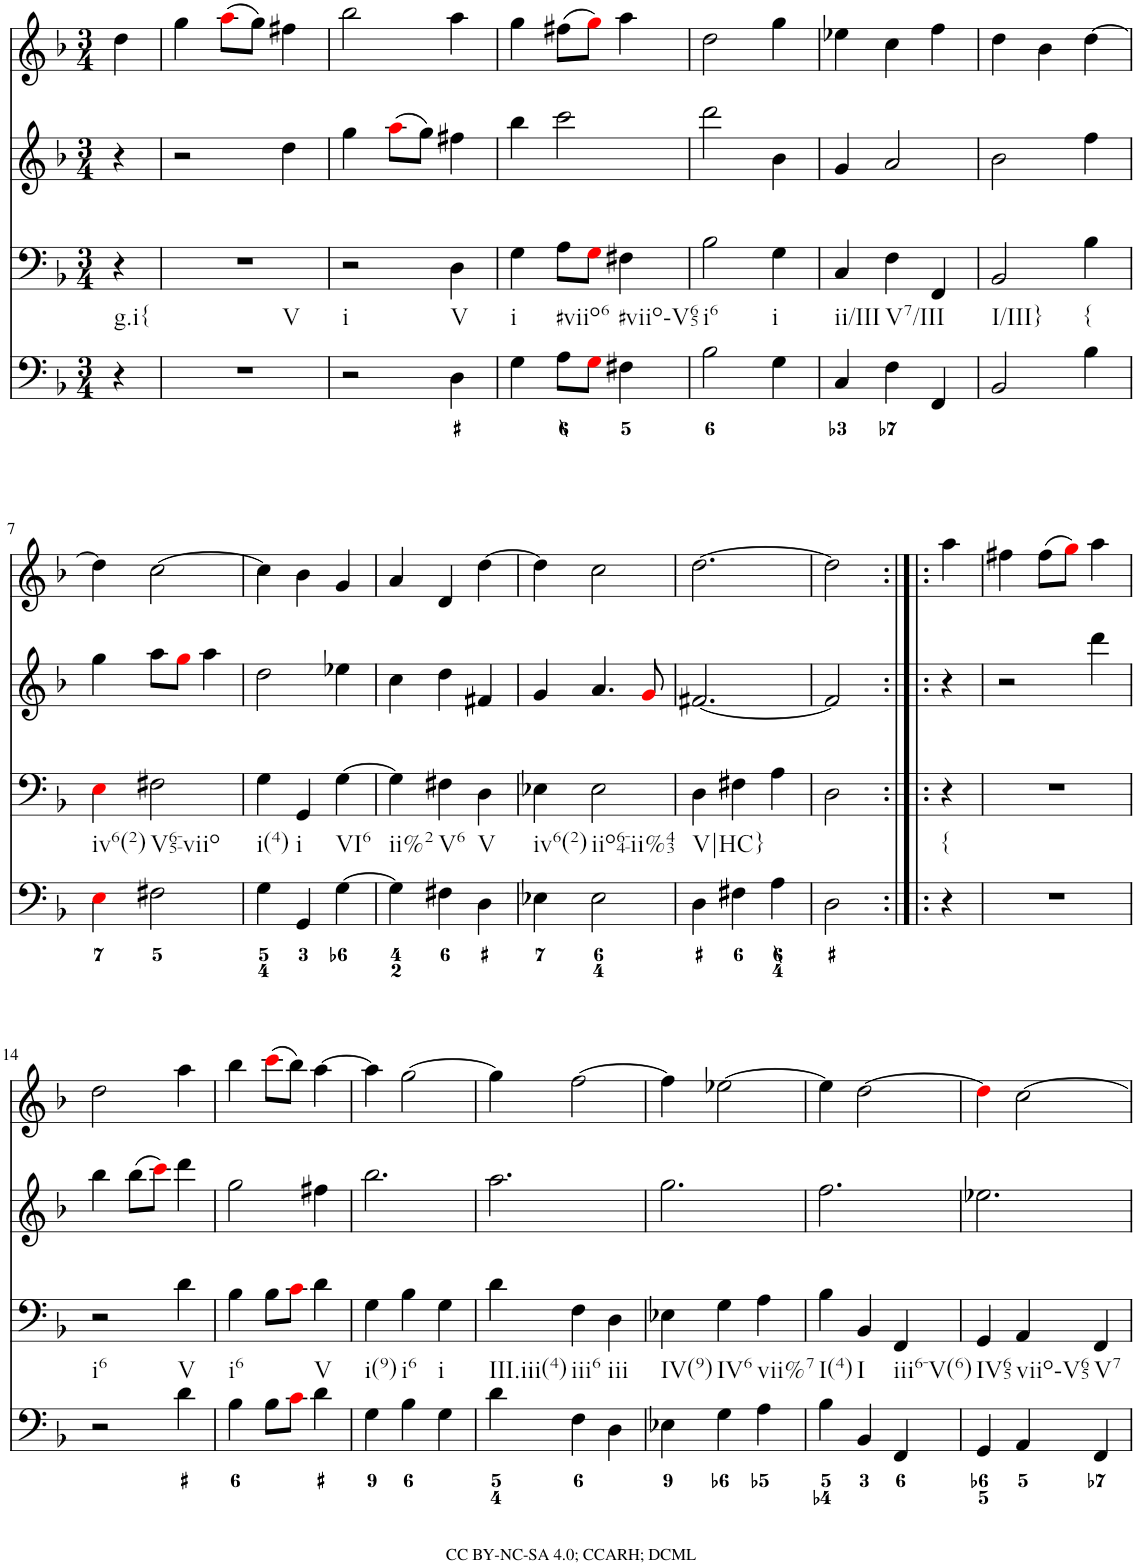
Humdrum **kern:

**kern	**kern	**kern	**kern
*part4	*part3	*part2	*part1
*staff4	*staff3	*staff2	*staff1
*I"Piano	*I"Piano	*I"Piano	*I"Piano
*I'Pno	*I'Pno	*I'Pno	*I'Pno
*clefF4	*clefF4	*clefG2	*clefG2
*k[b-]	*k[b-]	*k[b-]	*k[b-]
*d:	*d:	*d:	*d:
*M3/4	*M3/4	*M3/4	*M3/4
=	=	=	=
!	!LO:TX:b:t=g.i{	!	!
4r	4r	4r	4dd\
=1	=1	=1	=1
!	!LO:TX:b:t=V	!	!
2.r	2.r	2r	4gg\
.	.	.	(8aai\L
.	.	.	8gg\J)
.	.	4dd\	4ff#X\
=2	=2	=2	=2
!	!LO:TX:b:t=i	!	!
2r	2r	4gg\	2bb-\
.	.	(8aai\L	.
.	.	8gg\J)	.
!	!LO:TX:b:t=V	!	!
4D\	4D\	4ff#X\	4aa\
=3	=3	=3	=3
!	!LO:TX:b:t=i	!	!
4G\	4G\	4bb-\	4gg\
!	!LO:TX:b:t=#viio6	!	!
8A\L	8A\L	2ccc\	(8ff#X\L
8Gi\J	8Gi\J	.	8ggi\J)
!	!LO:TX:b:t=#viio-V65	!	!
4F#X\	4F#X\	.	4aa\
=4	=4	=4	=4
!	!LO:TX:b:t=i6	!	!
2B-\	2B-\	2ddd\	2dd\
!	!LO:TX:b:t=i	!	!
4G\	4G\	4b-\	4gg\
=5	=5	=5	=5
!	!LO:TX:b:t=ii/III	!	!
4C/	4C/	4g/	4ee-X\
!	!LO:TX:b:t=V7/III	!	!
4F\	4F\	2a/	4cc\
4FF/	4FF/	.	4ff\
=6	=6	=6	=6
!	!LO:TX:b:t=I/III}	!	!
2BB-/	2BB-/	2b-\	4dd\
.	.	.	4b-\
!	!LO:TX:b:t={	!	!
4B-\	4B-\	4ff\	[4dd\
!!LO:LB:g=z
=7	=7	=7	=7
!	!LO:TX:b:t=iv6(2)	!	!
4Ei\	4Ei\	4gg\	4dd\]
!	!LO:TX:b:t=V65-viio	!	!
2F#X\	2F#X\	8aa\L	[2cc\
.	.	8ggi\J	.
.	.	4aa\	.
=8	=8	=8	=8
!	!LO:TX:b:t=i(4)	!	!
4G\	4G\	2dd\	4cc\]
!	!LO:TX:b:t=i	!	!
4GG/	4GG/	.	4b-\
!	!LO:TX:b:t=VI6	!	!
[4G\	[4G\	4ee-X\	4g/
=9	=9	=9	=9
!	!LO:TX:b:t=ii%2	!	!
4G\]	4G\]	4cc\	4a/
!	!LO:TX:b:t=V6	!	!
4F#X\	4F#X\	4dd\	4d/
!	!LO:TX:b:t=V	!	!
4D\	4D\	4f#X/	[4dd\
=10	=10	=10	=10
!	!LO:TX:b:t=iv6(2)	!	!
4E-X\	4E-X\	4g/	4dd\]
!	!LO:TX:b:t=iio64-ii%43	!	!
2E-\	2E-\	4.a/	2cc\
.	.	8gi/	.
=11	=11	=11	=11
!	!LO:TX:b:t=V|HC}	!	!
4D\	4D\	[2.f#X/	[2.dd\
4F#X\	4F#X\	.	.
4A\	4A\	.	.
=12	=12	=12	=12
2D\	2D\	2f#/]	2dd\]
!	!LO:TX:b:t={	!	!
4r	4r	4r	4aa\
=13	=13	=13	=13
2.r	2.r	2r	4ff#X\
.	.	.	(8ff#\L
.	.	.	8ggi\J)
.	.	4ddd\	4aa\
!!LO:LB:g=z
=14	=14	=14	=14
!	!LO:TX:b:t=i6	!	!
2r	2r	4bb-\	2dd\
.	.	(8bb-\L	.
.	.	8ccci\J)	.
!	!LO:TX:b:t=V	!	!
4d\	4d\	4ddd\	4aa\
=15	=15	=15	=15
!	!LO:TX:b:t=i6	!	!
4B-\	4B-\	2gg\	4bb-\
8B-\L	8B-\L	.	(8ccci\L
8ci\J	8ci\J	.	8bb-\J)
!	!LO:TX:b:t=V	!	!
4d\	4d\	4ff#X\	[4aa\
=16	=16	=16	=16
!	!LO:TX:b:t=i(9)	!	!
4G\	4G\	2.bb-\	4aa\]
!	!LO:TX:b:t=i6	!	!
4B-\	4B-\	.	[2gg\
!	!LO:TX:b:t=i	!	!
4G\	4G\	.	.
=17	=17	=17	=17
!	!LO:TX:b:t=III.iii(4)	!	!
4d\	4d\	2.aa\	4gg\]
!	!LO:TX:b:t=iii6	!	!
4F\	4F\	.	[2ff\
!	!LO:TX:b:t=iii	!	!
4D\	4D\	.	.
=18	=18	=18	=18
!	!LO:TX:b:t=IV(9)	!	!
4E-X\	4E-X\	2.gg\	4ff\]
!	!LO:TX:b:t=IV6	!	!
4G\	4G\	.	[2ee-X\
!	!LO:TX:b:t=vii%7	!	!
4A\	4A\	.	.
=19	=19	=19	=19
!	!LO:TX:b:t=I(4)	!	!
4B-\	4B-\	2.ff\	4ee-\]
!	!LO:TX:b:t=I	!	!
4BB-/	4BB-/	.	[2dd\
!	!LO:TX:b:t=iii6-V(6)	!	!
4FF/	4FF/	.	.
=20	=20	=20	=20
!	!LO:TX:b:t=IV65	!	!
4GG/	4GG/	2.ee-X\	4ddi\]
!	!LO:TX:b:t=viio-V65	!	!
4AA/	4AA/	.	[2cc\
!	!LO:TX:b:t=V7	!	!
4FF/	4FF/	.	.
=	=	=	=
*-	*-	*-	*-
